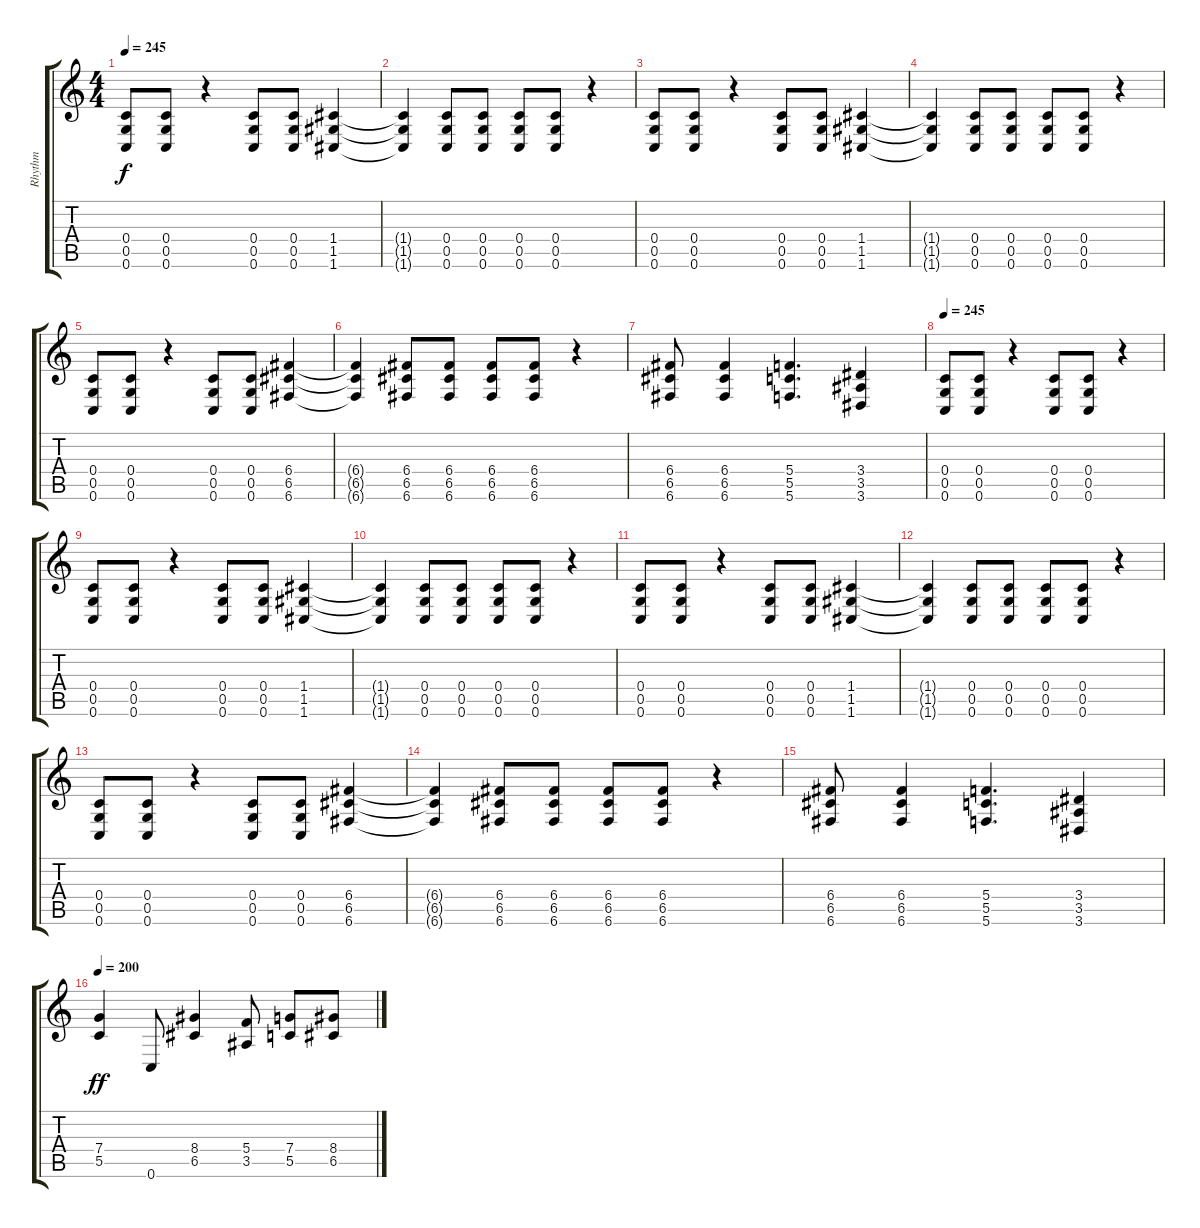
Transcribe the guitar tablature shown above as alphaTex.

\track ("Rhythm" "Rhythm") {instrument distortionguitar}
\staff {score tabs}
\tuning (D4 A3 F3 C3 G2 C2) {hide}
\ts (4 4)
\tempo 245
\clef g2
\ks c
(0.4 0.5 0.6).8{dy f} (0.4 0.5 0.6).8 r.4 (0.4 0.5 0.6).8 (0.4 0.5 0.6).8 (1.4 1.5 1.6).4 |
(1.4{t} 1.5{t} 1.6{t}).4 (0.4 0.5 0.6).8 (0.4 0.5 0.6).8 (0.4 0.5 0.6).8 (0.4 0.5 0.6).8 r.4 |
(0.4 0.5 0.6).8 (0.4 0.5 0.6).8 r.4 (0.4 0.5 0.6).8 (0.4 0.5 0.6).8 (1.4 1.5 1.6).4 |
(1.4{t} 1.5{t} 1.6{t}).4 (0.4 0.5 0.6).8 (0.4 0.5 0.6).8 (0.4 0.5 0.6).8 (0.4 0.5 0.6).8 r.4 |
(0.4 0.5 0.6).8 (0.4 0.5 0.6).8 r.4 (0.4 0.5 0.6).8 (0.4 0.5 0.6).8 (6.4 6.5 6.6).4 |
(6.4{t} 6.5{t} 6.6{t}).4 (6.4 6.5 6.6).8 (6.4 6.5 6.6).8 (6.4 6.5 6.6).8 (6.4 6.5 6.6).8 r.4 |
(6.4 6.5 6.6).8 (6.4 6.5 6.6).4 (5.4 5.5 5.6).4{d} (3.4 3.5 3.6).4 |
\tempo 245
(0.4 0.5 0.6).8 (0.4 0.5 0.6).8 r.4 (0.4 0.5 0.6).8 (0.4 0.5 0.6).8 r.4 |
(0.4 0.5 0.6).8 (0.4 0.5 0.6).8 r.4 (0.4 0.5 0.6).8 (0.4 0.5 0.6).8 (1.4 1.5 1.6).4 |
(1.4{t} 1.5{t} 1.6{t}).4 (0.4 0.5 0.6).8 (0.4 0.5 0.6).8 (0.4 0.5 0.6).8 (0.4 0.5 0.6).8 r.4 |
(0.4 0.5 0.6).8 (0.4 0.5 0.6).8 r.4 (0.4 0.5 0.6).8 (0.4 0.5 0.6).8 (1.4 1.5 1.6).4 |
(1.4{t} 1.5{t} 1.6{t}).4 (0.4 0.5 0.6).8 (0.4 0.5 0.6).8 (0.4 0.5 0.6).8 (0.4 0.5 0.6).8 r.4 |
(0.4 0.5 0.6).8 (0.4 0.5 0.6).8 r.4 (0.4 0.5 0.6).8 (0.4 0.5 0.6).8 (6.4 6.5 6.6).4 |
(6.4{t} 6.5{t} 6.6{t}).4 (6.4 6.5 6.6).8 (6.4 6.5 6.6).8 (6.4 6.5 6.6).8 (6.4 6.5 6.6).8 r.4 |
(6.4 6.5 6.6).8 (6.4 6.5 6.6).4 (5.4 5.5 5.6).4{d} (3.4 3.5 3.6).4 |
\tempo 200
(7.4 5.5).4{dy ff} 0.6.8 (8.4 6.5).4 (5.4 3.5).8 (7.4 5.5).8 (8.4 6.5).8
